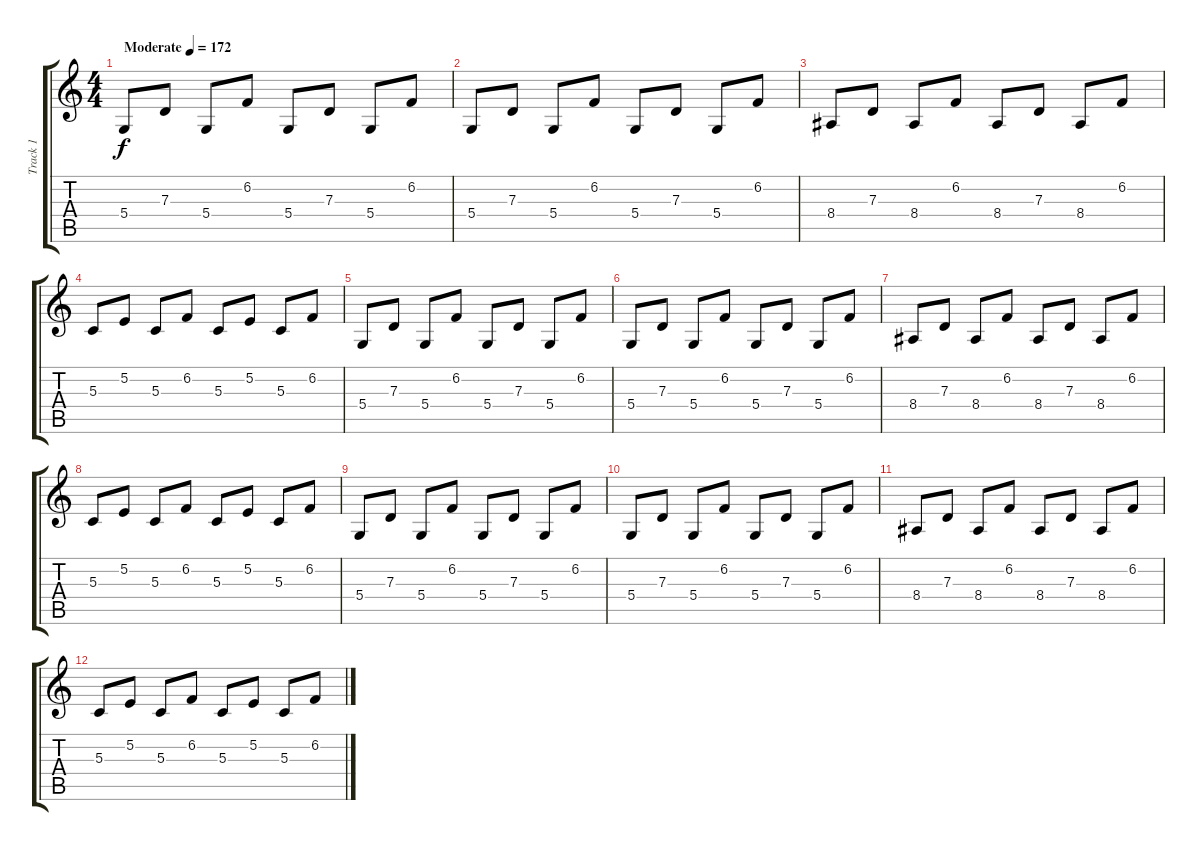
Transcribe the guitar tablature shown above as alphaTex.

\track ("Track 1" "Track 1") {instrument pad3polysynth}
\staff {score tabs}
\tuning (E4 B3 G3 D3 A2 D2) {hide}
\ts (4 4)
\tempo (172 "Moderate")
\clef g2
\ks c
5.4.8{dy f instrument pad3polysynth} 7.3.8 5.4.8 6.2.8 5.4.8 7.3.8 5.4.8 6.2.8 |
5.4.8 7.3.8 5.4.8 6.2.8 5.4.8 7.3.8 5.4.8 6.2.8 |
8.4.8 7.3.8 8.4.8 6.2.8 8.4.8 7.3.8 8.4.8 6.2.8 |
5.3.8 5.2.8 5.3.8 6.2.8 5.3.8 5.2.8 5.3.8 6.2.8 |
5.4.8 7.3.8 5.4.8 6.2.8 5.4.8 7.3.8 5.4.8 6.2.8 |
5.4.8 7.3.8 5.4.8 6.2.8 5.4.8 7.3.8 5.4.8 6.2.8 |
8.4.8 7.3.8 8.4.8 6.2.8 8.4.8 7.3.8 8.4.8 6.2.8 |
5.3.8 5.2.8 5.3.8 6.2.8 5.3.8 5.2.8 5.3.8 6.2.8 |
5.4.8 7.3.8 5.4.8 6.2.8 5.4.8 7.3.8 5.4.8 6.2.8 |
5.4.8 7.3.8 5.4.8 6.2.8 5.4.8 7.3.8 5.4.8 6.2.8 |
8.4.8 7.3.8 8.4.8 6.2.8 8.4.8 7.3.8 8.4.8 6.2.8 |
5.3.8 5.2.8 5.3.8 6.2.8 5.3.8 5.2.8 5.3.8 6.2.8
